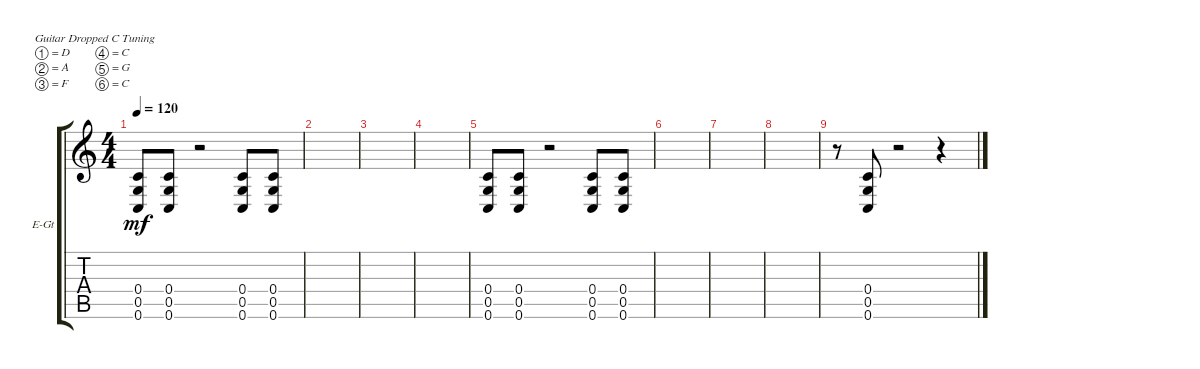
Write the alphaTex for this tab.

\defaultSystemsLayout 4
\bracketExtendMode groupsimilarinstruments
\firstSystemTrackNameOrientation horizontal
\otherSystemsTrackNameOrientation horizontal
\track ("Guitar III" "E-Gt") {instrument distortionguitar}
\staff {score tabs}
\tuning (D4 A3 F3 C3 G2 C2)
\ts (4 4)
\tempo 120
\clef g2
\ks c
(0.6 0.5 0.4).8{dy mf} (0.6 0.5 0.4).8 r.2 (0.6 0.5 0.4).8 (0.6 0.5 0.4).8 |
|
|
|
(0.6 0.5 0.4).8 (0.6 0.5 0.4).8 r.2 (0.6 0.5 0.4).8 (0.6 0.5 0.4).8 |
|
|
|
r.8 (0.6 0.5 0.4).8 r.2 r.4
